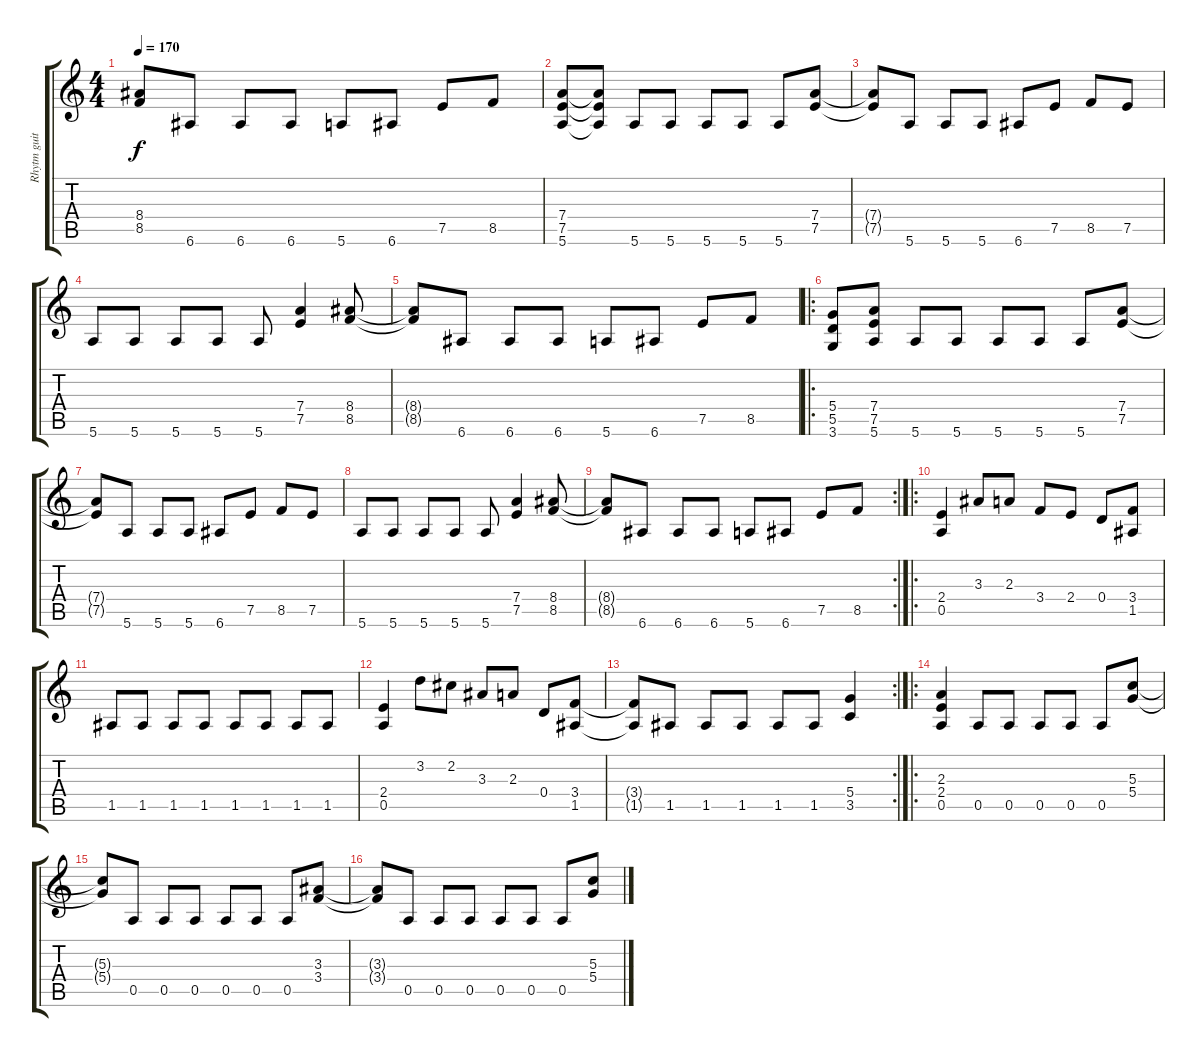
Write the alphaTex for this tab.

\track ("Rhytm guitar" "Rhytm guit") {instrument distortionguitar}
\staff {score tabs}
\tuning (E4 B3 G3 D3 A2 E2) {hide}
\ts (4 4)
\tempo 170
\clef g2
\ks c
(8.4{t} 8.5{t}).8{dy f} 6.6.8 6.6.8 6.6.8 5.6.8 6.6.8 7.5.8 8.5.8 |
(7.4 7.5 5.6).8 (7.4{t} 7.5{t} 5.6{t}).8 5.6.8 5.6.8 5.6.8 5.6.8 5.6.8 (7.4 7.5).8 |
(7.4{t} 7.5{t}).8 5.6.8 5.6.8 5.6.8 6.6.8 7.5.8 8.5.8 7.5.8 |
5.6.8 5.6.8 5.6.8 5.6.8 5.6.8 (7.4 7.5).4 (8.4 8.5).8 |
(8.4{t} 8.5{t}).8 6.6.8 6.6.8 6.6.8 5.6.8 6.6.8 7.5.8 8.5.8 |
\ro
(5.4 5.5 3.6).8 (7.4 7.5 5.6).8 5.6.8 5.6.8 5.6.8 5.6.8 5.6.8 (7.4 7.5).8 |
(7.4{t} 7.5{t}).8 5.6.8 5.6.8 5.6.8 6.6.8 7.5.8 8.5.8 7.5.8 |
5.6.8 5.6.8 5.6.8 5.6.8 5.6.8 (7.4 7.5).4 (8.4 8.5).8 |
\rc 2
(8.4{t} 8.5{t}).8 6.6.8 6.6.8 6.6.8 5.6.8 6.6.8 7.5.8 8.5.8 |
\ro
(2.4 0.5).4 3.3.8 2.3.8 3.4.8 2.4.8 0.4.8 (3.4 1.5).8 |
1.5.8 1.5.8 1.5.8 1.5.8 1.5.8 1.5.8 1.5.8 1.5.8 |
(2.4 0.5).4 3.2.8 2.2.8 3.3.8 2.3.8 0.4.8 (3.4 1.5).8 |
\rc 2
(3.4{t} 1.5{t}).8 1.5.8 1.5.8 1.5.8 1.5.8 1.5.8 (5.4 3.5).4 |
\ro
(2.3 2.4 0.5).4 0.5.8 0.5.8 0.5.8 0.5.8 0.5.8 (5.3 5.4).8 |
(5.3{t} 5.4{t}).8 0.5.8 0.5.8 0.5.8 0.5.8 0.5.8 0.5.8 (3.3 3.4).8 |
(3.3{t} 3.4{t}).8 0.5.8 0.5.8 0.5.8 0.5.8 0.5.8 0.5.8 (5.3 5.4).8
